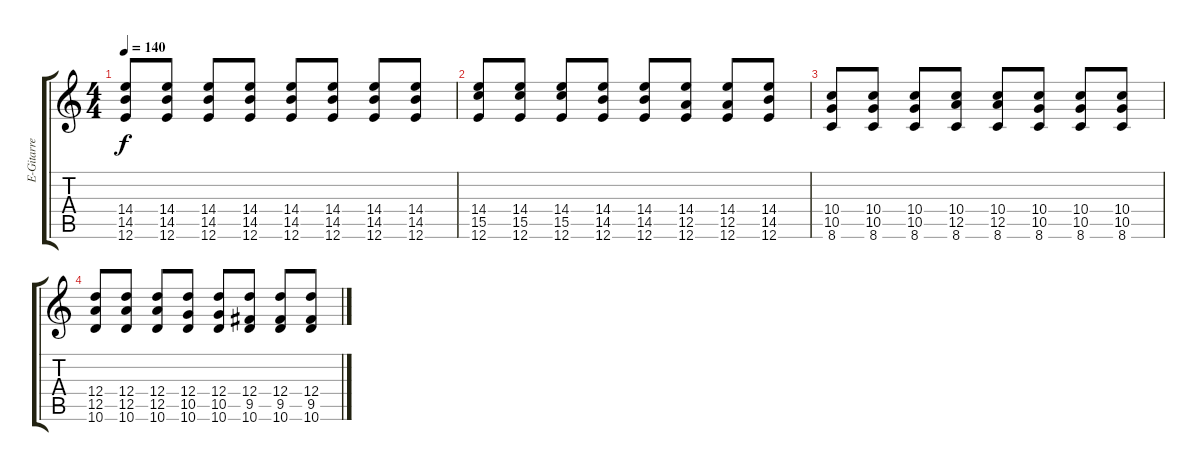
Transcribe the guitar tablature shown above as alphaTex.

\track ("E-Gitarre" "E-Gitarre") {instrument overdrivenguitar}
\staff {score tabs}
\tuning (E4 B3 G3 D3 A2 E2) {hide}
\ts (4 4)
\tempo 140
\clef g2
\ks c
(14.4 14.5 12.6).8{dy f} (14.4 14.5 12.6).8 (14.4 14.5 12.6).8 (14.4 14.5 12.6).8 (14.4 14.5 12.6).8 (14.4 14.5 12.6).8 (14.4 14.5 12.6).8 (14.4 14.5 12.6).8 |
(14.4 15.5 12.6).8 (14.4 15.5 12.6).8 (14.4 15.5 12.6).8 (14.4 14.5 12.6).8 (14.4 14.5 12.6).8 (14.4 12.5 12.6).8 (14.4 12.5 12.6).8 (14.4 14.5 12.6).8 |
(10.4 10.5 8.6).8 (10.4 10.5 8.6).8 (10.4 10.5 8.6).8 (10.4 12.5 8.6).8 (10.4 12.5 8.6).8 (10.4 10.5 8.6).8 (10.4 10.5 8.6).8 (10.4 10.5 8.6).8 |
(12.4 12.5 10.6).8 (12.4 12.5 10.6).8 (12.4 12.5 10.6).8 (12.4 10.5 10.6).8 (12.4 10.5 10.6).8 (12.4 9.5 10.6).8 (12.4 9.5 10.6).8 (12.4 9.5 10.6).8
